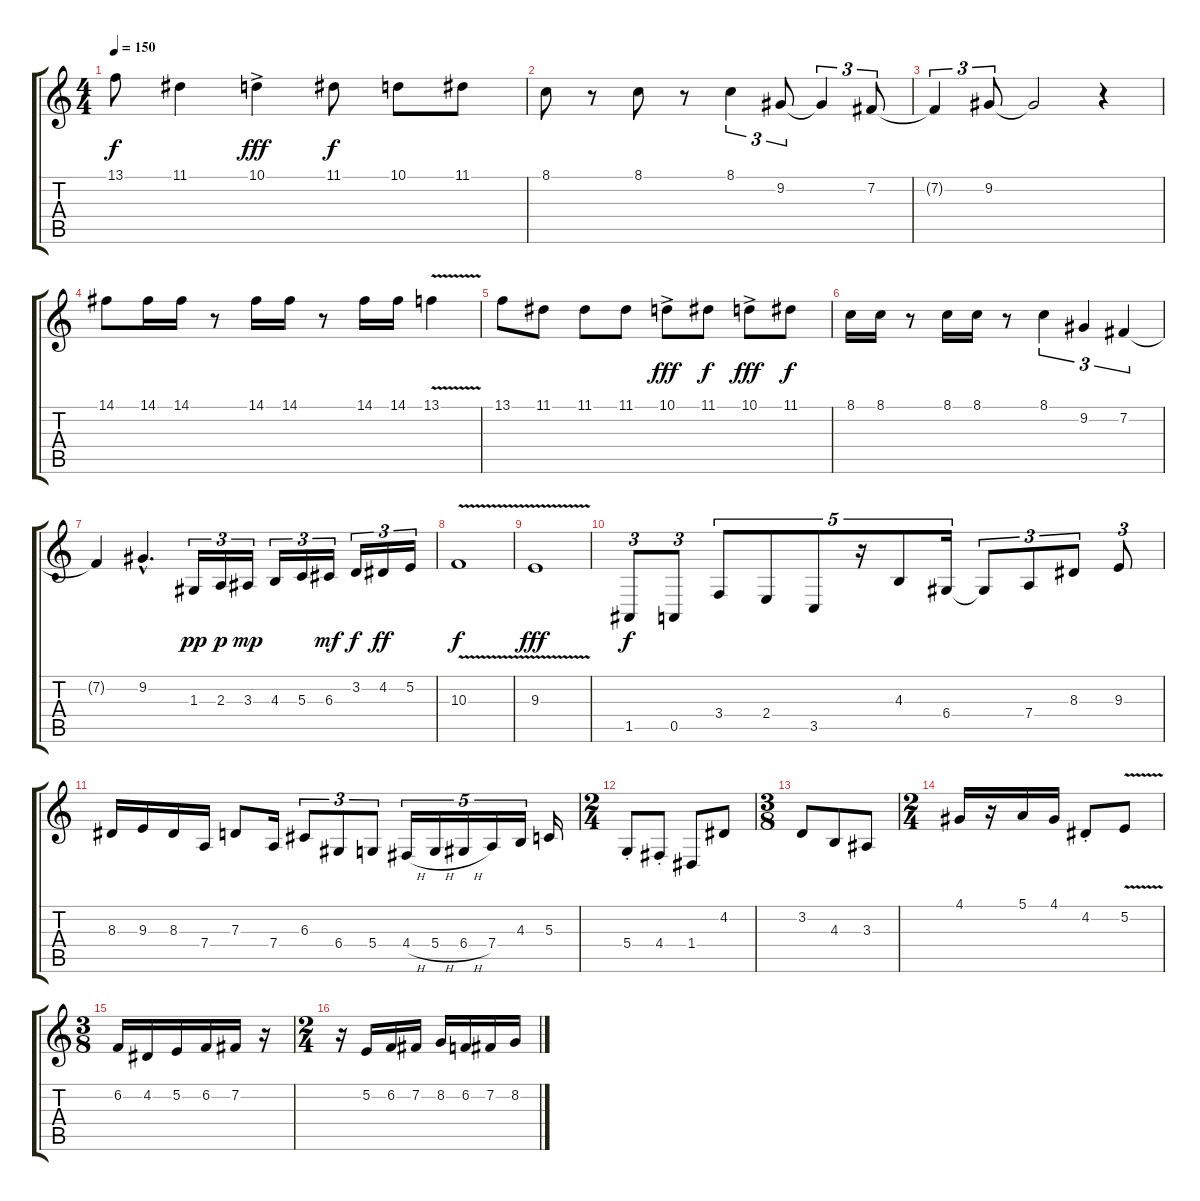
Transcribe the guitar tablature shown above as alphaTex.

\track "" {instrument altosax}
\staff {score tabs}
\tuning (E4 B3 G3 D3 A2 E2) {hide}
\ts (4 4)
\tempo 150
\clef g2
\ks c
13.1.8{dy f} 11.1.4 10.1{ac}.4{dy fff} 11.1.8{dy f} 10.1.8 11.1.8 |
8.1.8 r.8 8.1.8 r.8 8.1.4{tu (3 2)} 9.2.8{tu (3 2)} 9.2{t}.4{tu (3 2)} 7.2.8{tu (3 2)} |
7.2{t}.4{tu (3 2)} 9.2.8{tu (3 2)} 9.2{t}.2 r.4 |
14.1.8 14.1.16 14.1.16 r.8 14.1.16 14.1.16 r.8 14.1.16 14.1.16 13.1{v}.4 |
13.1.8 11.1.8 11.1.8 11.1.8 10.1{ac}.8{dy fff} 11.1.8{dy f} 10.1{ac}.8{dy fff} 11.1.8{dy f} |
8.1.16 8.1.16 r.8 8.1.16 8.1.16 r.8 8.1.4{tu (3 2)} 9.2.4{tu (3 2)} 7.2.4{tu (3 2)} |
7.2{t}.4 9.2{hac}.4{d} 1.3.16{tu (3 2) dy pp} 2.3.16{tu (3 2) dy p} 3.3.16{tu (3 2) dy mp} 4.3.16{tu (3 2)} 5.3.16{tu (3 2)} 6.3.16{tu (3 2) dy mf} 3.2.16{tu (3 2) dy f} 4.2.16{tu (3 2) dy ff} 5.2.16{tu (3 2)} |
10.3{v}.1{dy f} |
9.3{v}.1{dy fff} |
1.5.8{tu (3 2) dy f} 0.5.8{tu (3 2)} 3.4.8{tu (5 4)} 2.4.8{tu (5 4)} 3.5.8{tu (5 4)} r.16{tu (5 4)} 4.3.8{tu (5 4)} 6.4.16{tu (5 4)} 6.4{t}.8{tu (3 2)} 7.4.8{tu (3 2)} 8.3.8{tu (3 2)} 9.3.8{tu (3 2)} |
8.3.16 9.3.16 8.3.16 7.4.16 7.3.8 7.4.16 6.3.8{tu (3 2)} 6.4.8{tu (3 2)} 5.4.8{tu (3 2)} 4.4{h}.16{tu (5 4)} 5.4{h}.16{tu (5 4)} 6.4{h}.16{tu (5 4)} 7.4.16{tu (5 4)} 4.3.16{tu (5 4)} 5.3.16 |
\ts (2 4)
5.4{st}.8 4.4{st}.8 1.4.8 4.2.8 |
\ts (3 8)
3.2.8 4.3.8 3.3.8 |
\ts (2 4)
4.1.16 r.16 5.1.16 4.1.16 4.2{st}.8 5.2{v}.8 |
\ts (3 8)
6.2.16 4.2.16 5.2.16 6.2.16 7.2.16 r.16 |
\ts (2 4)
r.16 5.2.16 6.2.16 7.2.16 8.2.16 6.2.16 7.2.16 8.2.16
